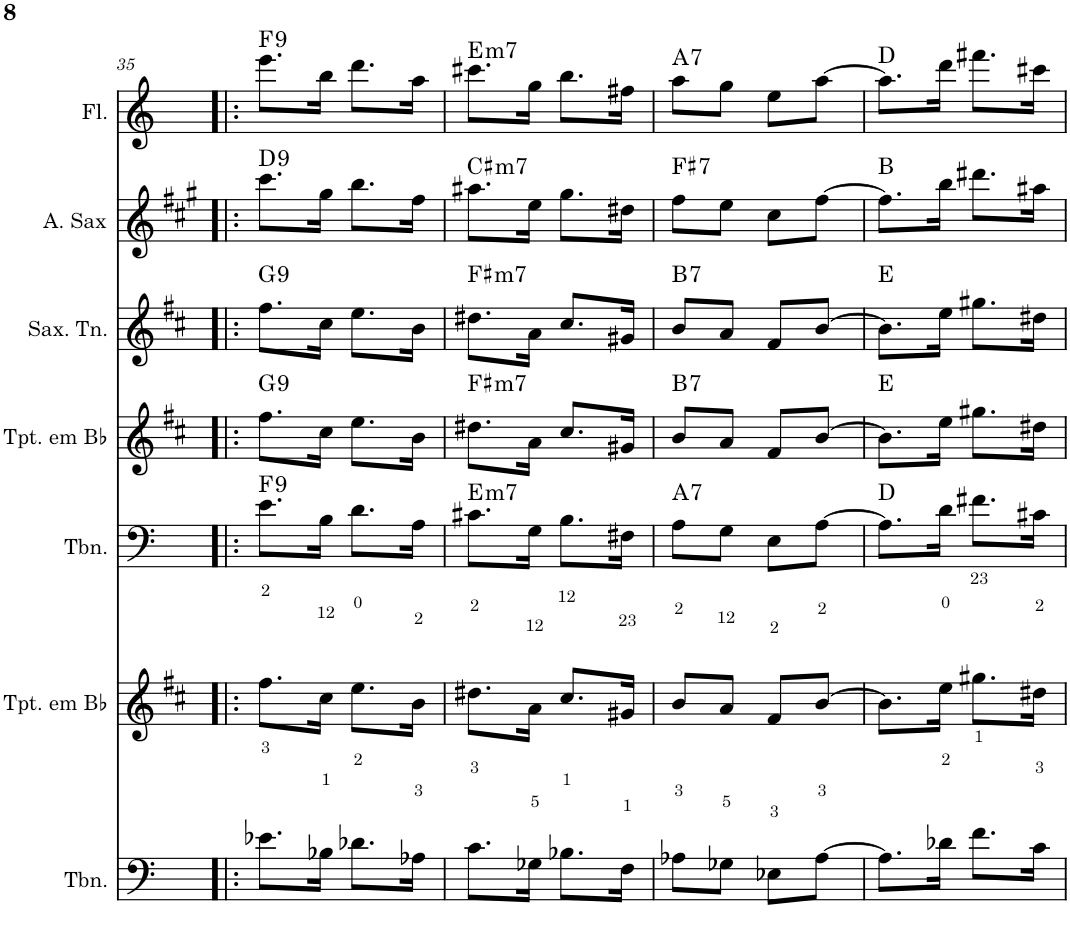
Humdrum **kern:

**kern	**kern	**kern	**harte	**kern	**harte	**kern	**harte	**kern	**harte	**kern	**harte
*part7	*part6	*part5	*part5	*part4	*part4	*part3	*part3	*part2	*part2	*part1	*part1
*staff7	*staff6	*staff5	*	*staff4	*	*staff3	*	*staff2	*	*staff1	*
*I"Trombone	*I"Trompete em Bb	*I"Trombone	*	*I"Trompete em Bb	*	*I"Saxofone Tenor	*	*I"Saxofone Alto	*	*I"Flauta Transversal	*
*I'Tbn.	*I'Tpt. em Bb	*I'Tbn.	*	*I'Tpt. em Bb	*	*I'Sax. Tn.	*	*	*	*I'Fl.	*
!!LO:PB:g=z
*clefF4	*clefG2	*clefF4	*	*clefG2	*	*clefG2	*	*clefG2	*	*clefG2	*
*	*Trd1c2	*	*	*Trd1c2	*	*Trd8c14	*	*Trd5c9	*	*	*
*k[]	*k[f#c#]	*k[]	*	*k[f#c#]	*	*k[f#c#]	*	*k[f#c#g#]	*	*k[]	*
*C:	*D:	*C:	*	*D:	*	*D:	*	*A:	*	*C:	*
*M2/4	*M2/4	*M2/4	*	*M2/4	*	*M2/4	*	*M2/4	*	*M2/4	*
=35!|:	=35!|:	=35!|:	=35!|:	=35!|:	=35!|:	=35!|:	=35!|:	=35!|:	=35!|:	=35!|:	=35!|:
!	!	!	!LO:H:kt=9	!	!LO:H:kt=9	!	!LO:H:kt=9	!	!LO:H:kt=9	!	!LO:H:kt=9
8.e-X\L	8.ff#\L	8.e\L	F:9	8.ff#\L	G:9	8.ff#\L	G:9	8.ccc#\L	D:9	8.eee\L	F:9
16B-X\Jk	16cc#\Jk	16B\Jk	.	16cc#\Jk	.	16cc#\Jk	.	16gg#\Jk	.	16bb\Jk	.
8.d-X\L	8.ee\L	8.d\L	.	8.ee\L	.	8.ee\L	.	8.bb\L	.	8.ddd\L	.
16A-X\Jk	16b\Jk	16A\Jk	.	16b\Jk	.	16b\Jk	.	16ff#\Jk	.	16aa\Jk	.
=36	=36	=36	=36	=36	=36	=36	=36	=36	=36	=36	=36
!	!	!	!LO:H:kt=m7	!	!LO:H:kt=m7	!	!LO:H:kt=m7	!	!LO:H:kt=m7	!	!LO:H:kt=m7
8.c\L	8.dd#X\L	8.c#X\L	E:min7	8.dd#X\L	F#:min7	8.dd#X\L	F#:min7	8.aa#X\L	C#:min7	8.ccc#X\L	E:min7
16G-X\Jk	16a\Jk	16G\Jk	.	16a\Jk	.	16a\Jk	.	16ee\Jk	.	16gg\Jk	.
8.B-X\L	8.cc#/L	8.B\L	.	8.cc#/L	.	8.cc#/L	.	8.gg#\L	.	8.bb\L	.
16F\Jk	16g#X/Jk	16F#X\Jk	.	16g#X/Jk	.	16g#X/Jk	.	16dd#X\Jk	.	16ff#X\Jk	.
=37	=37	=37	=37	=37	=37	=37	=37	=37	=37	=37	=37
!	!	!	!LO:H:kt=7	!	!LO:H:kt=7	!	!LO:H:kt=7	!	!LO:H:kt=7	!	!LO:H:kt=7
8A-X\L	8b/L	8A\L	A:7	8b/L	B:7	8b/L	B:7	8ff#\L	F#:7	8aa\L	A:7
8G-X\J	8a/J	8G\J	.	8a/J	.	8a/J	.	8ee\J	.	8gg\J	.
8E-X\L	8f#/L	8E\L	.	8f#/L	.	8f#/L	.	8cc#\L	.	8ee\L	.
[8A-\J	[8b/J	[8A\J	.	[8b/J	.	[8b/J	.	[8ff#\J	.	[8aa\J	.
=38	=38	=38	=38	=38	=38	=38	=38	=38	=38	=38	=38
8.A-\L]	8.b\L]	8.A\L]	D:maj	8.b\L]	E:maj	8.b\L]	E:maj	8.ff#\L]	B:maj	8.aa\L]	D:maj
16d-X\Jk	16ee\Jk	16d\Jk	.	16ee\Jk	.	16ee\Jk	.	16bb\Jk	.	16ddd\Jk	.
8.f\L	8.gg#X\L	8.f#X\L	.	8.gg#X\L	.	8.gg#X\L	.	8.ddd#X\L	.	8.fff#X\L	.
16c\Jk	16dd#X\Jk	16c#X\Jk	.	16dd#X\Jk	.	16dd#X\Jk	.	16aa#X\Jk	.	16ccc#X\Jk	.
=	=	=	=	=	=	=	=	=	=	=	=
*-	*-	*-	*-	*-	*-	*-	*-	*-	*-	*-	*-
